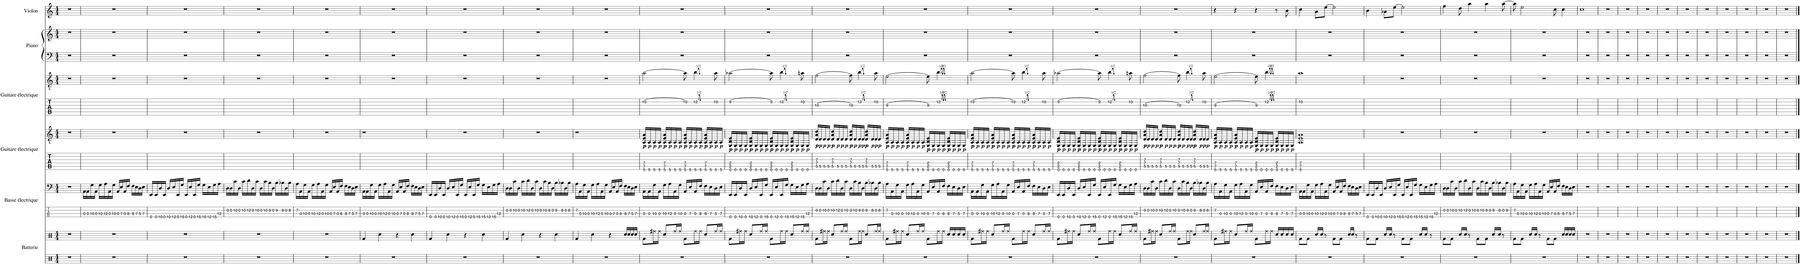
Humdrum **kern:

**kern	**kern	**kern	**kern	**kern	**kern	**dynam	**kern	**kern	**kern	**kern	**kern
*part6	*part6	*part5	*part5	*part4	*part4	*part4	*part3	*part3	*part2	*part2	*part1
*staff11	*staff10	*staff9	*staff8	*staff7	*staff6	*staff6/7	*staff5	*staff4	*staff3	*staff2	*staff1
*I"Batterie	*	*I"Basse électrique	*	*I"Guitare électrique	*	*	*I"Guitare électrique	*	*I"Piano	*	*I"Violon
*I'Bat.	*	*I'B. él.	*	*I'Guit. El.	*	*	*I'Guit. El.	*	*I'Pia.	*	*I'Vln.
*	*	*stria4	*	*stria6	*	*	*stria6	*	*	*	*
*clefX	*clefX	*	*clefF4	*	*clefGv2	*	*	*clefGv2	*clefF4	*clefG2	*clefG2
*	*	*Trd7c12	*Trd7c12	*	*	*	*	*	*	*	*
*k[]	*k[]	*k[]	*k[]	*k[]	*k[]	*	*k[]	*k[]	*k[]	*k[]	*k[]
*M4/4	*M4/4	*M4/4	*M4/4	*M4/4	*M4/4	*	*M4/4	*M4/4	*M4/4	*M4/4	*M4/4
=1	=1	=1	=1	=1	=1	=1	=1	=1	=1	=1	=1
1r	1r	1r	1r	1r	1r	.	1r	1r	1r	1r	1r
=2	=2	=2	=2	=2	=2	=2	=2	=2	=2	=2	=2
1r	1r	16AALL	16AA\LL	1r	1r	.	1r	1r	1r	1r	1r
.	.	16AAJ	16AA\	.	.	.	.	.	.	.	.
.	.	16GL	16G\	.	.	.	.	.	.	.	.
.	.	16AAJJ	16AA\JJ	.	.	.	.	.	.	.	.
.	.	16GLL	16G\LL	.	.	.	.	.	.	.	.
.	.	16AJ	16A\	.	.	.	.	.	.	.	.
.	.	16AAL	16AA\	.	.	.	.	.	.	.	.
.	.	16GJJ	16G\JJ	.	.	.	.	.	.	.	.
.	.	16AALL	16AA/LL	.	.	.	.	.	.	.	.
.	.	16EJ	16E/	.	.	.	.	.	.	.	.
.	.	16AAL	16AA/	.	.	.	.	.	.	.	.
.	.	16FJJ	16F/JJ	.	.	.	.	.	.	.	.
.	.	16FLL	16F\LL	.	.	.	.	.	.	.	.
.	.	16EJ	16E\	.	.	.	.	.	.	.	.
.	.	16DL	16D\	.	.	.	.	.	.	.	.
.	.	16EJJ	16E\JJ	.	.	.	.	.	.	.	.
=3	=3	=3	=3	=3	=3	=3	=3	=3	=3	=3	=3
1r	1r	16EELL	16EE/LL	1r	1r	.	1r	1r	1r	1r	1r
.	.	16EEJ	16EE/	.	.	.	.	.	.	.	.
.	.	16DL	16D/	.	.	.	.	.	.	.	.
.	.	16EEJJ	16EE/JJ	.	.	.	.	.	.	.	.
.	.	16DLL	16D/LL	.	.	.	.	.	.	.	.
.	.	16EJ	16E/	.	.	.	.	.	.	.	.
.	.	16EEL	16EE/	.	.	.	.	.	.	.	.
.	.	16GJJ	16G/JJ	.	.	.	.	.	.	.	.
.	.	16EELL	16EE/LL	.	.	.	.	.	.	.	.
.	.	16EJ	16E/	.	.	.	.	.	.	.	.
.	.	16EEL	16EE/	.	.	.	.	.	.	.	.
.	.	16GJJ	16G/JJ	.	.	.	.	.	.	.	.
.	.	16GLL	16G\LL	.	.	.	.	.	.	.	.
.	.	16EJ	16E\	.	.	.	.	.	.	.	.
.	.	16GL	16G\	.	.	.	.	.	.	.	.
.	.	16AJJ	16A\JJ	.	.	.	.	.	.	.	.
=4	=4	=4	=4	=4	=4	=4	=4	=4	=4	=4	=4
1r	1r	16DLL	16D\LL	1r	1r	.	1r	1r	1r	1r	1r
.	.	16DJ	16D\	.	.	.	.	.	.	.	.
.	.	16cL	16c\	.	.	.	.	.	.	.	.
.	.	16DJJ	16D\JJ	.	.	.	.	.	.	.	.
.	.	16cLL	16c\LL	.	.	.	.	.	.	.	.
.	.	16dJ	16d\	.	.	.	.	.	.	.	.
.	.	16DL	16D\	.	.	.	.	.	.	.	.
.	.	16cJJ	16c\JJ	.	.	.	.	.	.	.	.
.	.	16DLL	16D\LL	.	.	.	.	.	.	.	.
.	.	16cJ	16c\	.	.	.	.	.	.	.	.
.	.	16BL	16B\	.	.	.	.	.	.	.	.
.	.	16DJJ	16D\JJ	.	.	.	.	.	.	.	.
.	.	16BLL	16B\LL	.	.	.	.	.	.	.	.
.	.	16B-J	16B-X\	.	.	.	.	.	.	.	.
.	.	16DL	16D\	.	.	.	.	.	.	.	.
.	.	16B-JJ	16B-\JJ	.	.	.	.	.	.	.	.
=5	=5	=5	=5	=5	=5	=5	=5	=5	=5	=5	=5
1r	1r	16ALL	16A\LL	1r	1r	.	1r	1r	1r	1r	1r
.	.	16AAJ	16AA\	.	.	.	.	.	.	.	.
.	.	16GL	16G\	.	.	.	.	.	.	.	.
.	.	16AAJJ	16AA\JJ	.	.	.	.	.	.	.	.
.	.	16GLL	16G\LL	.	.	.	.	.	.	.	.
.	.	16AJ	16A\	.	.	.	.	.	.	.	.
.	.	16AAL	16AA\	.	.	.	.	.	.	.	.
.	.	16GJJ	16G\JJ	.	.	.	.	.	.	.	.
.	.	16AALL	16AA/LL	.	.	.	.	.	.	.	.
.	.	16EJ	16E/	.	.	.	.	.	.	.	.
.	.	16AAL	16AA/	.	.	.	.	.	.	.	.
.	.	16FJJ	16F/JJ	.	.	.	.	.	.	.	.
.	.	16FLL	16F\LL	.	.	.	.	.	.	.	.
.	.	16EJ	16E\	.	.	.	.	.	.	.	.
.	.	16DL	16D\	.	.	.	.	.	.	.	.
.	.	16EJJ	16E\JJ	.	.	.	.	.	.	.	.
=6	=6	=6	=6	=6	=6	=6	=6	=6	=6	=6	=6
1r	4Rf/	16AALL	16AA\LL	1r	1r	.	1r	1r	1r	1r	1r
.	.	16AAJ	16AA\	.	.	.	.	.	.	.	.
.	.	16GL	16G\	.	.	.	.	.	.	.	.
.	.	16AAJJ	16AA\JJ	.	.	.	.	.	.	.	.
.	4Rcc\	16GLL	16G\LL	.	.	.	.	.	.	.	.
.	.	16AJ	16A\	.	.	.	.	.	.	.	.
.	.	16AAL	16AA\	.	.	.	.	.	.	.	.
.	.	16GJJ	16G\JJ	.	.	.	.	.	.	.	.
.	4r	16AALL	16AA/LL	.	.	.	.	.	.	.	.
.	.	16EJ	16E/	.	.	.	.	.	.	.	.
.	.	16AAL	16AA/	.	.	.	.	.	.	.	.
.	.	16FJJ	16F/JJ	.	.	.	.	.	.	.	.
.	4Rcc\	16FLL	16F\LL	.	.	.	.	.	.	.	.
.	.	16EJ	16E\	.	.	.	.	.	.	.	.
.	.	16DL	16D\	.	.	.	.	.	.	.	.
.	.	16EJJ	16E\JJ	.	.	.	.	.	.	.	.
=7	=7	=7	=7	=7	=7	=7	=7	=7	=7	=7	=7
1r	4Rf/	16EELL	16EE/LL	1r	1r	.	1r	1r	1r	1r	1r
.	.	16EEJ	16EE/	.	.	.	.	.	.	.	.
.	.	16DL	16D/	.	.	.	.	.	.	.	.
.	.	16EEJJ	16EE/JJ	.	.	.	.	.	.	.	.
.	4Rcc\	16DLL	16D/LL	.	.	.	.	.	.	.	.
.	.	16EJ	16E/	.	.	.	.	.	.	.	.
.	.	16EEL	16EE/	.	.	.	.	.	.	.	.
.	.	16GJJ	16G/JJ	.	.	.	.	.	.	.	.
.	4r	16EELL	16EE/LL	.	.	.	.	.	.	.	.
.	.	16EJ	16E/	.	.	.	.	.	.	.	.
.	.	16EEL	16EE/	.	.	.	.	.	.	.	.
.	.	16GJJ	16G/JJ	.	.	.	.	.	.	.	.
.	4Rcc\	16GLL	16G\LL	.	.	.	.	.	.	.	.
.	.	16EJ	16E\	.	.	.	.	.	.	.	.
.	.	16GL	16G\	.	.	.	.	.	.	.	.
.	.	16AJJ	16A\JJ	.	.	.	.	.	.	.	.
=8	=8	=8	=8	=8	=8	=8	=8	=8	=8	=8	=8
1r	4Rf/	16DLL	16D\LL	1r	1r	.	1r	1r	1r	1r	1r
.	.	16DJ	16D\	.	.	.	.	.	.	.	.
.	.	16cL	16c\	.	.	.	.	.	.	.	.
.	.	16DJJ	16D\JJ	.	.	.	.	.	.	.	.
.	4Rcc\	16cLL	16c\LL	.	.	.	.	.	.	.	.
.	.	16dJ	16d\	.	.	.	.	.	.	.	.
.	.	16DL	16D\	.	.	.	.	.	.	.	.
.	.	16cJJ	16c\JJ	.	.	.	.	.	.	.	.
.	4r	16DLL	16D\LL	.	.	.	.	.	.	.	.
.	.	16cJ	16c\	.	.	.	.	.	.	.	.
.	.	16BL	16B\	.	.	.	.	.	.	.	.
.	.	16DJJ	16D\JJ	.	.	.	.	.	.	.	.
.	4Rcc\	16BLL	16B\LL	.	.	.	.	.	.	.	.
.	.	16B-J	16B-X\	.	.	.	.	.	.	.	.
.	.	16DL	16D\	.	.	.	.	.	.	.	.
.	.	16B-JJ	16B-\JJ	.	.	.	.	.	.	.	.
=9	=9	=9	=9	=9	=9	=9	=9	=9	=9	=9	=9
1r	4Rf/	16ALL	16A\LL	1r	1r	.	1r	1r	1r	1r	1r
.	.	16AAJ	16AA\	.	.	.	.	.	.	.	.
.	.	16GL	16G\	.	.	.	.	.	.	.	.
.	.	16AAJJ	16AA\JJ	.	.	.	.	.	.	.	.
.	4Rcc\	16GLL	16G\LL	.	.	.	.	.	.	.	.
.	.	16AJ	16A\	.	.	.	.	.	.	.	.
.	.	16AAL	16AA\	.	.	.	.	.	.	.	.
.	.	16GJJ	16G\JJ	.	.	.	.	.	.	.	.
.	4r	16AALL	16AA/LL	.	.	.	.	.	.	.	.
.	.	16EJ	16E/	.	.	.	.	.	.	.	.
.	.	16AAL	16AA/	.	.	.	.	.	.	.	.
.	.	16FJJ	16F/JJ	.	.	.	.	.	.	.	.
.	16Rcc/LL	16FLL	16F\LL	.	.	.	.	.	.	.	.
.	16Rcc/	16EJ	16E\	.	.	.	.	.	.	.	.
.	16Rcc/	16DL	16D\	.	.	.	.	.	.	.	.
.	16Rcc/JJ	16EJJ	16E\JJ	.	.	.	.	.	.	.	.
=10	=10	=10	=10	=10	=10	=10	=10	=10	=10	=10	=10
!	!	!	!	!	!	!LO:DY:b	!	!	!	!	!
!	!	!	!	!	!	!LO:DY:n=1:b	!	!	!	!	!
!	!	!	!	!	!	!LO:DY:n=2:b	!	!	!	!	!
1r	8Rf\L	16AALL	16AA\LL	16AA\ 16E\ 16A\LL	16AA/ 16E/ 16A/LL	p p p	[2a	[2a\	1r	1r	1r
!	!	!	!	!	!	!LO:DY:n=3:b	!	!	!	!	!
.	.	16AAJ	16AA\	16AAJ	16AA/	p	.	.	.	.	.
!	!	!	!	!	!	!LO:DY:n=4:b	!	!	!	!	!
.	16Rff\L	16GL	16G\	16AAL	16AA/	p	.	.	.	.	.
!	!	!	!	!	!	!LO:DY:n=5:b	!	!	!	!	!
.	16Rff\JJ	16AAJJ	16AA\JJ	16AAJJ	16AA/JJ	p	.	.	.	.	.
!	!	!	!	!	!	!LO:DY:n=6:b	!	!	!	!	!
!	!	!	!	!	!	!LO:DY:n=7:b	!	!	!	!	!
!	!	!	!	!	!	!LO:DY:n=8:b	!	!	!	!	!
.	8Rcc/L	16GLL	16G\LL	16AA\ 16E\ 16A\LL	16AA/ 16E/ 16A/LL	p p p	.	.	.	.	.
!	!	!	!	!	!	!LO:DY:n=9:b	!	!	!	!	!
.	.	16AJ	16A\	16AAJ	16AA/	p	.	.	.	.	.
!	!	!	!	!	!	!LO:DY:n=10:b	!	!	!	!	!
.	16Rff/L	16AAL	16AA\	16AAL	16AA/	p	.	.	.	.	.
!	!	!	!	!	!	!LO:DY:n=11:b	!	!	!	!	!
.	16Rff/JJ	16GJJ	16G\JJ	16AAJJ	16AA/JJ	p	.	.	.	.	.
!	!	!	!	!	!	!LO:DY:n=12:b	!	!	!	!	!
!	!	!	!	!	!	!LO:DY:n=13:b	!	!	!	!	!
!	!	!	!	!	!	!LO:DY:n=14:b	!	!	!	!	!
.	8Rf\L	16AALL	16AA/LL	16AA\ 16E\ 16A\LL	16AA/ 16E/ 16A/LL	p p p	8a]	8a\]	.	.	.
!	!	!	!	!	!	!LO:DY:n=15:b	!	!	!	!	!
.	.	16EJ	16E/	16AAJ	16AA/	p	.	.	.	.	.
!	!	!	!	!	!	!LO:DY:n=16:b	!	!	!	!	!
.	16Rff\L	16AAL	16AA/	16AAL	16AA/	p	4b	4b\	.	.	.
!	!	!	!	!	!	!LO:DY:n=17:b	!	!	!	!	!
.	16Rff\JJ	16FJJ	16F/JJ	16AAJJ	16AA/JJ	p	.	.	.	.	.
!	!	!	!	!	!	!LO:DY:n=18:b	!	!	!	!	!
!	!	!	!	!	!	!LO:DY:n=19:b	!	!	!	!	!
!	!	!	!	!	!	!LO:DY:n=20:b	!	!	!	!	!
.	8Rcc/L	16FLL	16F\LL	16AA\ 16E\ 16A\LL	16AA/ 16E/ 16A/LL	p p p	.	.	.	.	.
!	!	!	!	!	!	!LO:DY:n=21:b	!	!	!	!	!
.	.	16EJ	16E\	16AAJ	16AA/	p	.	.	.	.	.
!	!	!	!	!	!	!LO:DY:n=22:b	!	!	!	!	!
.	16Rff/L	16DL	16D\	16AAL	16AA/	p	8a	8a\	.	.	.
!	!	!	!	!	!	!LO:DY:n=23:b	!	!	!	!	!
.	16Rff/JJ	16EJJ	16E\JJ	16AAJJ	16AA/JJ	p	.	.	.	.	.
=11	=11	=11	=11	=11	=11	=11	=11	=11	=11	=11	=11
!	!	!	!	!	!	!LO:DY:b	!	!	!	!	!
!	!	!	!	!	!	!LO:DY:n=1:b	!	!	!	!	!
!	!	!	!	!	!	!LO:DY:n=2:b	!	!	!	!	!
1r	8Rf\L	16EELL	16EE/LL	16EE\ 16BB\ 16E\LL	16EE/ 16BB/ 16E/LL	p p p	[2a-	[2a-X\	1r	1r	1r
!	!	!	!	!	!	!LO:DY:n=3:b	!	!	!	!	!
.	.	16EEJ	16EE/	16EEJ	16EE/	p	.	.	.	.	.
!	!	!	!	!	!	!LO:DY:n=4:b	!	!	!	!	!
.	16Rff\L	16DL	16D/	16EEL	16EE/	p	.	.	.	.	.
!	!	!	!	!	!	!LO:DY:n=5:b	!	!	!	!	!
.	16Rff\JJ	16EEJJ	16EE/JJ	16EEJJ	16EE/JJ	p	.	.	.	.	.
!	!	!	!	!	!	!LO:DY:n=6:b	!	!	!	!	!
!	!	!	!	!	!	!LO:DY:n=7:b	!	!	!	!	!
!	!	!	!	!	!	!LO:DY:n=8:b	!	!	!	!	!
.	8Rcc/L	16DLL	16D/LL	16EE\ 16BB\ 16E\LL	16EE/ 16BB/ 16E/LL	p p p	.	.	.	.	.
!	!	!	!	!	!	!LO:DY:n=9:b	!	!	!	!	!
.	.	16EJ	16E/	16EEJ	16EE/	p	.	.	.	.	.
!	!	!	!	!	!	!LO:DY:n=10:b	!	!	!	!	!
.	16Rff/L	16EEL	16EE/	16EEL	16EE/	p	.	.	.	.	.
!	!	!	!	!	!	!LO:DY:n=11:b	!	!	!	!	!
.	16Rff/JJ	16GJJ	16G/JJ	16EEJJ	16EE/JJ	p	.	.	.	.	.
!	!	!	!	!	!	!LO:DY:n=12:b	!	!	!	!	!
!	!	!	!	!	!	!LO:DY:n=13:b	!	!	!	!	!
!	!	!	!	!	!	!LO:DY:n=14:b	!	!	!	!	!
.	8Rf\L	16EELL	16EE/LL	16EE\ 16BB\ 16E\LL	16EE/ 16BB/ 16E/LL	p p p	8a-]	8a-\]	.	.	.
!	!	!	!	!	!	!LO:DY:n=15:b	!	!	!	!	!
.	.	16EJ	16E/	16EEJ	16EE/	p	.	.	.	.	.
!	!	!	!	!	!	!LO:DY:n=16:b	!	!	!	!	!
.	16Rff\L	16EEL	16EE/	16EEL	16EE/	p	4b	4b\	.	.	.
!	!	!	!	!	!	!LO:DY:n=17:b	!	!	!	!	!
.	16Rff\JJ	16GJJ	16G/JJ	16EEJJ	16EE/JJ	p	.	.	.	.	.
!	!	!	!	!	!	!LO:DY:n=18:b	!	!	!	!	!
!	!	!	!	!	!	!LO:DY:n=19:b	!	!	!	!	!
!	!	!	!	!	!	!LO:DY:n=20:b	!	!	!	!	!
.	8Rcc/L	16GLL	16G\LL	16EE\ 16BB\ 16E\LL	16EE/ 16BB/ 16E/LL	p p p	.	.	.	.	.
!	!	!	!	!	!	!LO:DY:n=21:b	!	!	!	!	!
.	.	16EJ	16E\	16EEJ	16EE/	p	.	.	.	.	.
!	!	!	!	!	!	!LO:DY:n=22:b	!	!	!	!	!
.	16Rff/L	16GL	16G\	16EEL	16EE/	p	8a	8an\	.	.	.
!	!	!	!	!	!	!LO:DY:n=23:b	!	!	!	!	!
.	16Rff/JJ	16AJJ	16A\JJ	16EEJJ	16EE/JJ	p	.	.	.	.	.
=12	=12	=12	=12	=12	=12	=12	=12	=12	=12	=12	=12
!	!	!	!	!	!	!LO:DY:b	!	!	!	!	!
!	!	!	!	!	!	!LO:DY:n=1:b	!	!	!	!	!
!	!	!	!	!	!	!LO:DY:n=2:b	!	!	!	!	!
1r	8Rf\L	16DLL	16D\LL	16D\ 16A\ 16d\LL	16D/ 16A/ 16d/LL	p p p	[2f	[2f\	1r	1r	1r
!	!	!	!	!	!	!LO:DY:n=3:b	!	!	!	!	!
.	.	16DJ	16D\	16DJ	16D/	p	.	.	.	.	.
!	!	!	!	!	!	!LO:DY:n=4:b	!	!	!	!	!
.	16Rff\L	16cL	16c\	16DL	16D/	p	.	.	.	.	.
!	!	!	!	!	!	!LO:DY:n=5:b	!	!	!	!	!
.	16Rff\JJ	16DJJ	16D\JJ	16DJJ	16D/JJ	p	.	.	.	.	.
!	!	!	!	!	!	!LO:DY:n=6:b	!	!	!	!	!
!	!	!	!	!	!	!LO:DY:n=7:b	!	!	!	!	!
!	!	!	!	!	!	!LO:DY:n=8:b	!	!	!	!	!
.	8Rcc/L	16cLL	16c\LL	16D\ 16A\ 16d\LL	16D/ 16A/ 16d/LL	p p p	.	.	.	.	.
!	!	!	!	!	!	!LO:DY:n=9:b	!	!	!	!	!
.	.	16dJ	16d\	16DJ	16D/	p	.	.	.	.	.
!	!	!	!	!	!	!LO:DY:n=10:b	!	!	!	!	!
.	16Rff/L	16DL	16D\	16DL	16D/	p	.	.	.	.	.
!	!	!	!	!	!	!LO:DY:n=11:b	!	!	!	!	!
.	16Rff/JJ	16cJJ	16c\JJ	16DJJ	16D/JJ	p	.	.	.	.	.
!	!	!	!	!	!	!LO:DY:n=12:b	!	!	!	!	!
!	!	!	!	!	!	!LO:DY:n=13:b	!	!	!	!	!
!	!	!	!	!	!	!LO:DY:n=14:b	!	!	!	!	!
.	8Rf\L	16DLL	16D\LL	16D\ 16A\ 16d\LL	16D/ 16A/ 16d/LL	p p p	8f]	8f\]	.	.	.
!	!	!	!	!	!	!LO:DY:n=15:b	!	!	!	!	!
.	.	16cJ	16c\	16DJ	16D/	p	.	.	.	.	.
!	!	!	!	!	!	!LO:DY:n=16:b	!	!	!	!	!
.	16Rff\L	16BL	16B\	16DL	16D/	p	4b	4b\	.	.	.
!	!	!	!	!	!	!LO:DY:n=17:b	!	!	!	!	!
.	16Rff\JJ	16DJJ	16D\JJ	16DJJ	16D/JJ	p	.	.	.	.	.
!	!	!	!	!	!	!LO:DY:n=18:b	!	!	!	!	!
!	!	!	!	!	!	!LO:DY:n=19:b	!	!	!	!	!
!	!	!	!	!	!	!LO:DY:n=20:b	!	!	!	!	!
.	8Rcc/L	16BLL	16B\LL	16D\ 16A\ 16d\LL	16D/ 16A/ 16d/LL	p p p	.	.	.	.	.
!	!	!	!	!	!	!LO:DY:n=21:b	!	!	!	!	!
.	.	16B-XJ	16B-X\	16DJ	16D/	p	.	.	.	.	.
!	!	!	!	!	!	!LO:DY:n=22:b	!	!	!	!	!
.	16Rff/L	16DL	16D\	16DL	16D/	p	8a	8a\	.	.	.
!	!	!	!	!	!	!LO:DY:n=23:b	!	!	!	!	!
.	16Rff/JJ	16B-JJ	16B-\JJ	16DJJ	16D/JJ	p	.	.	.	.	.
=13	=13	=13	=13	=13	=13	=13	=13	=13	=13	=13	=13
!	!	!	!	!	!	!LO:DY:b	!	!	!	!	!
!	!	!	!	!	!	!LO:DY:n=1:b	!	!	!	!	!
!	!	!	!	!	!	!LO:DY:n=2:b	!	!	!	!	!
1r	8Rf\L	16ALL	16A\LL	16AA\ 16E\ 16A\LL	16AA/ 16E/ 16A/LL	p p p	[2e	[2e\	1r	1r	1r
!	!	!	!	!	!	!LO:DY:n=3:b	!	!	!	!	!
.	.	16AAJ	16AA\	16AAJ	16AA/	p	.	.	.	.	.
!	!	!	!	!	!	!LO:DY:n=4:b	!	!	!	!	!
.	16Rff\L	16GL	16G\	16AAL	16AA/	p	.	.	.	.	.
!	!	!	!	!	!	!LO:DY:n=5:b	!	!	!	!	!
.	16Rff\JJ	16AAJJ	16AA\JJ	16AAJJ	16AA/JJ	p	.	.	.	.	.
!	!	!	!	!	!	!LO:DY:n=6:b	!	!	!	!	!
!	!	!	!	!	!	!LO:DY:n=7:b	!	!	!	!	!
!	!	!	!	!	!	!LO:DY:n=8:b	!	!	!	!	!
.	8Rcc/L	16GLL	16G\LL	16AA\ 16E\ 16A\LL	16AA/ 16E/ 16A/LL	p p p	.	.	.	.	.
!	!	!	!	!	!	!LO:DY:n=9:b	!	!	!	!	!
.	.	16AJ	16A\	16AAJ	16AA/	p	.	.	.	.	.
!	!	!	!	!	!	!LO:DY:n=10:b	!	!	!	!	!
.	16Rff/L	16AAL	16AA\	16AAL	16AA/	p	.	.	.	.	.
!	!	!	!	!	!	!LO:DY:n=11:b	!	!	!	!	!
.	16Rff/JJ	16GJJ	16G\JJ	16AAJJ	16AA/JJ	p	.	.	.	.	.
!	!	!	!	!	!	!LO:DY:n=12:b	!	!	!	!	!
!	!	!	!	!	!	!LO:DY:n=13:b	!	!	!	!	!
!	!	!	!	!	!	!LO:DY:n=14:b	!	!	!	!	!
.	8Rf\L	16AALL	16AA/LL	16EE\ 16BB\ 16E\LL	16EE/ 16BB/ 16E/LL	p p p	8e]	8e\]	.	.	.
!	!	!	!	!	!	!LO:DY:n=15:b	!	!	!	!	!
.	.	16EJ	16E/	16EEJ	16EE/	p	.	.	.	.	.
!	!	!	!	!	!	!LO:DY:n=16:b	!	!	!	!	!
.	16Rff\L	16AAL	16AA/	16EEL	16EE/	p	4.b	4.b\	.	.	.
!	!	!	!	!	!	!LO:DY:n=17:b	!	!	!	!	!
.	16Rff\JJ	16FJJ	16F/JJ	16EEJJ	16EE/JJ	p	.	.	.	.	.
!	!	!	!	!	!	!LO:DY:n=18:b	!	!	!	!	!
!	!	!	!	!	!	!LO:DY:n=19:b	!	!	!	!	!
!	!	!	!	!	!	!LO:DY:n=20:b	!	!	!	!	!
.	16Rcc/LL	16FLL	16F\LL	16EE\ 16BB\ 16E\LL	16EE/ 16BB/ 16E/LL	p p p	.	.	.	.	.
!	!	!	!	!	!	!LO:DY:n=21:b	!	!	!	!	!
.	16Rcc/	16EJ	16E\	16EEJ	16EE/	p	.	.	.	.	.
!	!	!	!	!	!	!LO:DY:n=22:b	!	!	!	!	!
.	16Rcc/	16DL	16D\	16EEL	16EE/	p	.	.	.	.	.
!	!	!	!	!	!	!LO:DY:n=23:b	!	!	!	!	!
.	16Rcc/JJ	16EJJ	16E\JJ	16EEJJ	16EE/JJ	p	.	.	.	.	.
=14	=14	=14	=14	=14	=14	=14	=14	=14	=14	=14	=14
!	!	!	!	!	!	!LO:DY:b	!	!	!	!	!
!	!	!	!	!	!	!LO:DY:n=1:b	!	!	!	!	!
!	!	!	!	!	!	!LO:DY:n=2:b	!	!	!	!	!
1r	8Rf\L	16AALL	16AA\LL	16AA\ 16E\ 16A\LL	16AA/ 16E/ 16A/LL	p p p	[2a	[2a\	1r	1r	1r
!	!	!	!	!	!	!LO:DY:n=3:b	!	!	!	!	!
.	.	16AAJ	16AA\	16AAJ	16AA/	p	.	.	.	.	.
!	!	!	!	!	!	!LO:DY:n=4:b	!	!	!	!	!
.	16Rff\L	16GL	16G\	16AAL	16AA/	p	.	.	.	.	.
!	!	!	!	!	!	!LO:DY:n=5:b	!	!	!	!	!
.	16Rff\JJ	16AAJJ	16AA\JJ	16AAJJ	16AA/JJ	p	.	.	.	.	.
!	!	!	!	!	!	!LO:DY:n=6:b	!	!	!	!	!
!	!	!	!	!	!	!LO:DY:n=7:b	!	!	!	!	!
!	!	!	!	!	!	!LO:DY:n=8:b	!	!	!	!	!
.	8Rcc/L	16GLL	16G\LL	16AA\ 16E\ 16A\LL	16AA/ 16E/ 16A/LL	p p p	.	.	.	.	.
!	!	!	!	!	!	!LO:DY:n=9:b	!	!	!	!	!
.	.	16AJ	16A\	16AAJ	16AA/	p	.	.	.	.	.
!	!	!	!	!	!	!LO:DY:n=10:b	!	!	!	!	!
.	16Rff/L	16AAL	16AA\	16AAL	16AA/	p	.	.	.	.	.
!	!	!	!	!	!	!LO:DY:n=11:b	!	!	!	!	!
.	16Rff/JJ	16GJJ	16G\JJ	16AAJJ	16AA/JJ	p	.	.	.	.	.
!	!	!	!	!	!	!LO:DY:n=12:b	!	!	!	!	!
!	!	!	!	!	!	!LO:DY:n=13:b	!	!	!	!	!
!	!	!	!	!	!	!LO:DY:n=14:b	!	!	!	!	!
.	8Rf\L	16AALL	16AA/LL	16AA\ 16E\ 16A\LL	16AA/ 16E/ 16A/LL	p p p	8a]	8a\]	.	.	.
!	!	!	!	!	!	!LO:DY:n=15:b	!	!	!	!	!
.	.	16EJ	16E/	16AAJ	16AA/	p	.	.	.	.	.
!	!	!	!	!	!	!LO:DY:n=16:b	!	!	!	!	!
.	16Rff\L	16AAL	16AA/	16AAL	16AA/	p	4b	4b\	.	.	.
!	!	!	!	!	!	!LO:DY:n=17:b	!	!	!	!	!
.	16Rff\JJ	16FJJ	16F/JJ	16AAJJ	16AA/JJ	p	.	.	.	.	.
!	!	!	!	!	!	!LO:DY:n=18:b	!	!	!	!	!
!	!	!	!	!	!	!LO:DY:n=19:b	!	!	!	!	!
!	!	!	!	!	!	!LO:DY:n=20:b	!	!	!	!	!
.	8Rcc/L	16FLL	16F\LL	16AA\ 16E\ 16A\LL	16AA/ 16E/ 16A/LL	p p p	.	.	.	.	.
!	!	!	!	!	!	!LO:DY:n=21:b	!	!	!	!	!
.	.	16EJ	16E\	16AAJ	16AA/	p	.	.	.	.	.
!	!	!	!	!	!	!LO:DY:n=22:b	!	!	!	!	!
.	16Rff/L	16DL	16D\	16AAL	16AA/	p	8a	8a\	.	.	.
!	!	!	!	!	!	!LO:DY:n=23:b	!	!	!	!	!
.	16Rff/JJ	16EJJ	16E\JJ	16AAJJ	16AA/JJ	p	.	.	.	.	.
=15	=15	=15	=15	=15	=15	=15	=15	=15	=15	=15	=15
!	!	!	!	!	!	!LO:DY:b	!	!	!	!	!
!	!	!	!	!	!	!LO:DY:n=1:b	!	!	!	!	!
!	!	!	!	!	!	!LO:DY:n=2:b	!	!	!	!	!
1r	8Rf\L	16EELL	16EE/LL	16EE\ 16BB\ 16E\LL	16EE/ 16BB/ 16E/LL	p p p	[2a-	[2a-X\	1r	1r	1r
!	!	!	!	!	!	!LO:DY:n=3:b	!	!	!	!	!
.	.	16EEJ	16EE/	16EEJ	16EE/	p	.	.	.	.	.
!	!	!	!	!	!	!LO:DY:n=4:b	!	!	!	!	!
.	16Rff\L	16DL	16D/	16EEL	16EE/	p	.	.	.	.	.
!	!	!	!	!	!	!LO:DY:n=5:b	!	!	!	!	!
.	16Rff\JJ	16EEJJ	16EE/JJ	16EEJJ	16EE/JJ	p	.	.	.	.	.
!	!	!	!	!	!	!LO:DY:n=6:b	!	!	!	!	!
!	!	!	!	!	!	!LO:DY:n=7:b	!	!	!	!	!
!	!	!	!	!	!	!LO:DY:n=8:b	!	!	!	!	!
.	8Rcc/L	16DLL	16D/LL	16EE\ 16BB\ 16E\LL	16EE/ 16BB/ 16E/LL	p p p	.	.	.	.	.
!	!	!	!	!	!	!LO:DY:n=9:b	!	!	!	!	!
.	.	16EJ	16E/	16EEJ	16EE/	p	.	.	.	.	.
!	!	!	!	!	!	!LO:DY:n=10:b	!	!	!	!	!
.	16Rff/L	16EEL	16EE/	16EEL	16EE/	p	.	.	.	.	.
!	!	!	!	!	!	!LO:DY:n=11:b	!	!	!	!	!
.	16Rff/JJ	16GJJ	16G/JJ	16EEJJ	16EE/JJ	p	.	.	.	.	.
!	!	!	!	!	!	!LO:DY:n=12:b	!	!	!	!	!
!	!	!	!	!	!	!LO:DY:n=13:b	!	!	!	!	!
!	!	!	!	!	!	!LO:DY:n=14:b	!	!	!	!	!
.	8Rf\L	16EELL	16EE/LL	16EE\ 16BB\ 16E\LL	16EE/ 16BB/ 16E/LL	p p p	8a-]	8a-\]	.	.	.
!	!	!	!	!	!	!LO:DY:n=15:b	!	!	!	!	!
.	.	16EJ	16E/	16EEJ	16EE/	p	.	.	.	.	.
!	!	!	!	!	!	!LO:DY:n=16:b	!	!	!	!	!
.	16Rff\L	16EEL	16EE/	16EEL	16EE/	p	4b	4b\	.	.	.
!	!	!	!	!	!	!LO:DY:n=17:b	!	!	!	!	!
.	16Rff\JJ	16GJJ	16G/JJ	16EEJJ	16EE/JJ	p	.	.	.	.	.
!	!	!	!	!	!	!LO:DY:n=18:b	!	!	!	!	!
!	!	!	!	!	!	!LO:DY:n=19:b	!	!	!	!	!
!	!	!	!	!	!	!LO:DY:n=20:b	!	!	!	!	!
.	8Rcc/L	16GLL	16G\LL	16EE\ 16BB\ 16E\LL	16EE/ 16BB/ 16E/LL	p p p	.	.	.	.	.
!	!	!	!	!	!	!LO:DY:n=21:b	!	!	!	!	!
.	.	16EJ	16E\	16EEJ	16EE/	p	.	.	.	.	.
!	!	!	!	!	!	!LO:DY:n=22:b	!	!	!	!	!
.	16Rff/L	16GL	16G\	16EEL	16EE/	p	8a	8an\	.	.	.
!	!	!	!	!	!	!LO:DY:n=23:b	!	!	!	!	!
.	16Rff/JJ	16AJJ	16A\JJ	16EEJJ	16EE/JJ	p	.	.	.	.	.
=16	=16	=16	=16	=16	=16	=16	=16	=16	=16	=16	=16
!	!	!	!	!	!	!LO:DY:b	!	!	!	!	!
!	!	!	!	!	!	!LO:DY:n=1:b	!	!	!	!	!
!	!	!	!	!	!	!LO:DY:n=2:b	!	!	!	!	!
1r	8Rf\L	16DLL	16D\LL	16D\ 16A\ 16d\LL	16D/ 16A/ 16d/LL	p p p	[2f	[2f\	1r	1r	1r
!	!	!	!	!	!	!LO:DY:n=3:b	!	!	!	!	!
.	.	16DJ	16D\	16DJ	16D/	p	.	.	.	.	.
!	!	!	!	!	!	!LO:DY:n=4:b	!	!	!	!	!
.	16Rff\L	16cL	16c\	16DL	16D/	p	.	.	.	.	.
!	!	!	!	!	!	!LO:DY:n=5:b	!	!	!	!	!
.	16Rff\JJ	16DJJ	16D\JJ	16DJJ	16D/JJ	p	.	.	.	.	.
!	!	!	!	!	!	!LO:DY:n=6:b	!	!	!	!	!
!	!	!	!	!	!	!LO:DY:n=7:b	!	!	!	!	!
!	!	!	!	!	!	!LO:DY:n=8:b	!	!	!	!	!
.	8Rcc/L	16cLL	16c\LL	16D\ 16A\ 16d\LL	16D/ 16A/ 16d/LL	p p p	.	.	.	.	.
!	!	!	!	!	!	!LO:DY:n=9:b	!	!	!	!	!
.	.	16dJ	16d\	16DJ	16D/	p	.	.	.	.	.
!	!	!	!	!	!	!LO:DY:n=10:b	!	!	!	!	!
.	16Rff/L	16DL	16D\	16DL	16D/	p	.	.	.	.	.
!	!	!	!	!	!	!LO:DY:n=11:b	!	!	!	!	!
.	16Rff/JJ	16cJJ	16c\JJ	16DJJ	16D/JJ	p	.	.	.	.	.
!	!	!	!	!	!	!LO:DY:n=12:b	!	!	!	!	!
!	!	!	!	!	!	!LO:DY:n=13:b	!	!	!	!	!
!	!	!	!	!	!	!LO:DY:n=14:b	!	!	!	!	!
.	8Rf\L	16DLL	16D\LL	16D\ 16A\ 16d\LL	16D/ 16A/ 16d/LL	p p p	8f]	8f\]	.	.	.
!	!	!	!	!	!	!LO:DY:n=15:b	!	!	!	!	!
.	.	16cJ	16c\	16DJ	16D/	p	.	.	.	.	.
!	!	!	!	!	!	!LO:DY:n=16:b	!	!	!	!	!
.	16Rff\L	16BL	16B\	16DL	16D/	p	4b	4b\	.	.	.
!	!	!	!	!	!	!LO:DY:n=17:b	!	!	!	!	!
.	16Rff\JJ	16DJJ	16D\JJ	16DJJ	16D/JJ	p	.	.	.	.	.
!	!	!	!	!	!	!LO:DY:n=18:b	!	!	!	!	!
!	!	!	!	!	!	!LO:DY:n=19:b	!	!	!	!	!
!	!	!	!	!	!	!LO:DY:n=20:b	!	!	!	!	!
.	8Rcc/L	16BLL	16B\LL	16D\ 16A\ 16d\LL	16D/ 16A/ 16d/LL	p p p	.	.	.	.	.
!	!	!	!	!	!	!LO:DY:n=21:b	!	!	!	!	!
.	.	16B-XJ	16B-X\	16DJ	16D/	p	.	.	.	.	.
!	!	!	!	!	!	!LO:DY:n=22:b	!	!	!	!	!
.	16Rff/L	16DL	16D\	16DL	16D/	p	8a	8a\	.	.	.
!	!	!	!	!	!	!LO:DY:n=23:b	!	!	!	!	!
.	16Rff/JJ	16B-JJ	16B-\JJ	16DJJ	16D/JJ	p	.	.	.	.	.
=17	=17	=17	=17	=17	=17	=17	=17	=17	=17	=17	=17
!	!	!	!	!	!	!LO:DY:b	!	!	!	!	!
!	!	!	!	!	!	!LO:DY:n=1:b	!	!	!	!	!
!	!	!	!	!	!	!LO:DY:n=2:b	!	!	!	!	!
1r	8Rf\L	16ALL	16A\LL	16AA\ 16E\ 16A\LL	16AA/ 16E/ 16A/LL	p p p	[2e	[2e\	1r	1r	4r
!	!	!	!	!	!	!LO:DY:n=3:b	!	!	!	!	!
.	.	16AAJ	16AA\	16AAJ	16AA/	p	.	.	.	.	.
!	!	!	!	!	!	!LO:DY:n=4:b	!	!	!	!	!
.	16Rff\L	16GL	16G\	16AAL	16AA/	p	.	.	.	.	.
!	!	!	!	!	!	!LO:DY:n=5:b	!	!	!	!	!
.	16Rff\JJ	16AAJJ	16AA\JJ	16AAJJ	16AA/JJ	p	.	.	.	.	.
!	!	!	!	!	!	!LO:DY:n=6:b	!	!	!	!	!
!	!	!	!	!	!	!LO:DY:n=7:b	!	!	!	!	!
!	!	!	!	!	!	!LO:DY:n=8:b	!	!	!	!	!
.	8Rcc/L	16GLL	16G\LL	16AA\ 16E\ 16A\LL	16AA/ 16E/ 16A/LL	p p p	.	.	.	.	4r
!	!	!	!	!	!	!LO:DY:n=9:b	!	!	!	!	!
.	.	16AJ	16A\	16AAJ	16AA/	p	.	.	.	.	.
!	!	!	!	!	!	!LO:DY:n=10:b	!	!	!	!	!
.	16Rff/L	16AAL	16AA\	16AAL	16AA/	p	.	.	.	.	.
!	!	!	!	!	!	!LO:DY:n=11:b	!	!	!	!	!
.	16Rff/JJ	16GJJ	16G\JJ	16AAJJ	16AA/JJ	p	.	.	.	.	.
!	!	!	!	!	!	!LO:DY:n=12:b	!	!	!	!	!
!	!	!	!	!	!	!LO:DY:n=13:b	!	!	!	!	!
!	!	!	!	!	!	!LO:DY:n=14:b	!	!	!	!	!
.	8Rf\L	16AALL	16AA/LL	16EE\ 16BB\ 16E\LL	16EE/ 16BB/ 16E/LL	p p p	8e]	8e\]	.	.	4r
!	!	!	!	!	!	!LO:DY:n=15:b	!	!	!	!	!
.	.	16EJ	16E/	16EEJ	16EE/	p	.	.	.	.	.
!	!	!	!	!	!	!LO:DY:n=16:b	!	!	!	!	!
.	16Rff\L	16AAL	16AA/	16EEL	16EE/	p	4.b	4.b\	.	.	.
!	!	!	!	!	!	!LO:DY:n=17:b	!	!	!	!	!
.	16Rff\JJ	16FJJ	16F/JJ	16EEJJ	16EE/JJ	p	.	.	.	.	.
!	!	!	!	!	!	!LO:DY:n=18:b	!	!	!	!	!
!	!	!	!	!	!	!LO:DY:n=19:b	!	!	!	!	!
!	!	!	!	!	!	!LO:DY:n=20:b	!	!	!	!	!
.	16Rcc/LL	16FLL	16F\LL	16EE\ 16BB\ 16E\LL	16EE/ 16BB/ 16E/LL	p p p	.	.	.	.	8r
!	!	!	!	!	!	!LO:DY:n=21:b	!	!	!	!	!
.	16Rcc/	16EJ	16E\	16EEJ	16EE/	p	.	.	.	.	.
!	!	!	!	!	!	!LO:DY:n=22:b	!	!	!	!	!
.	16Rcc/	16DL	16D\	16EEL	16EE/	p	.	.	.	.	8b\
!	!	!	!	!	!	!LO:DY:n=23:b	!	!	!	!	!
.	16Rcc/JJ	16EJJ	16E\JJ	16EEJJ	16EE/JJ	p	.	.	.	.	.
=18	=18	=18	=18	=18	=18	=18	=18	=18	=18	=18	=18
1r	8Rf\L	16AALL	16AA\LL	1AA 1E 1A	1AA 1E 1A	.	1a	1a	1r	1r	4cc\
.	.	16AAJ	16AA\	.	.	.	.	.	.	.	.
.	8Rf\J	16GL	16G\	.	.	.	.	.	.	.	.
.	.	16AAJJ	16AA\JJ	.	.	.	.	.	.	.	.
.	16Rcc/LL	16GLL	16G\LL	.	.	.	.	.	.	.	8a\L
.	16Rcc/JJ	16AJ	16A\	.	.	.	.	.	.	.	.
.	8r	16AAL	16AA\	.	.	.	.	.	.	.	[8ee\J
.	.	16GJJ	16G\JJ	.	.	.	.	.	.	.	.
.	8Rf\L	16AALL	16AA/LL	.	.	.	.	.	.	.	2ee\]
.	.	16EJ	16E/	.	.	.	.	.	.	.	.
.	8Rf\J	16AAL	16AA/	.	.	.	.	.	.	.	.
.	.	16FJJ	16F/JJ	.	.	.	.	.	.	.	.
.	16Rcc/LL	16FLL	16F\LL	.	.	.	.	.	.	.	.
.	16Rcc/JJ	16EJ	16E\	.	.	.	.	.	.	.	.
.	8r	16DL	16D\	.	.	.	.	.	.	.	.
.	.	16EJJ	16E\JJ	.	.	.	.	.	.	.	.
=19	=19	=19	=19	=19	=19	=19	=19	=19	=19	=19	=19
1r	8Rf\L	16EELL	16EE/LL	1r	1r	.	1r	1r	1r	1r	4b\
.	.	16EEJ	16EE/	.	.	.	.	.	.	.	.
.	8Rf\J	16DL	16D/	.	.	.	.	.	.	.	.
.	.	16EEJJ	16EE/JJ	.	.	.	.	.	.	.	.
.	16Rcc/LL	16DLL	16D/LL	.	.	.	.	.	.	.	8a-X\L
.	16Rcc/JJ	16EJ	16E/	.	.	.	.	.	.	.	.
.	8r	16EEL	16EE/	.	.	.	.	.	.	.	[8ee\J
.	.	16GJJ	16G/JJ	.	.	.	.	.	.	.	.
.	8Rf\L	16EELL	16EE/LL	.	.	.	.	.	.	.	2ee\]
.	.	16EJ	16E/	.	.	.	.	.	.	.	.
.	8Rf\J	16EEL	16EE/	.	.	.	.	.	.	.	.
.	.	16GJJ	16G/JJ	.	.	.	.	.	.	.	.
.	16Rcc/LL	16GLL	16G\LL	.	.	.	.	.	.	.	.
.	16Rcc/JJ	16EJ	16E\	.	.	.	.	.	.	.	.
.	8r	16GL	16G\	.	.	.	.	.	.	.	.
.	.	16AJJ	16A\JJ	.	.	.	.	.	.	.	.
=20	=20	=20	=20	=20	=20	=20	=20	=20	=20	=20	=20
1r	8Rf\L	16DLL	16D\LL	1r	1r	.	1r	1r	1r	1r	4ff\
.	.	16DJ	16D\	.	.	.	.	.	.	.	.
.	8Rf\J	16cL	16c\	.	.	.	.	.	.	.	.
.	.	16DJJ	16D\JJ	.	.	.	.	.	.	.	.
.	16Rcc/LL	16cLL	16c\LL	.	.	.	.	.	.	.	8dd\
.	16Rcc/JJ	16dJ	16d\	.	.	.	.	.	.	.	.
.	8r	16DL	16D\	.	.	.	.	.	.	.	4aa\
.	.	16cJJ	16c\JJ	.	.	.	.	.	.	.	.
.	8Rf\L	16DLL	16D\LL	.	.	.	.	.	.	.	.
.	.	16cJ	16c\	.	.	.	.	.	.	.	.
.	8Rf\J	16BL	16B\	.	.	.	.	.	.	.	4aa\
.	.	16DJJ	16D\JJ	.	.	.	.	.	.	.	.
.	16Rcc/LL	16BLL	16B\LL	.	.	.	.	.	.	.	.
.	16Rcc/JJ	16B-XJ	16B-X\	.	.	.	.	.	.	.	.
.	8r	16DL	16D\	.	.	.	.	.	.	.	[8aa\
.	.	16B-JJ	16B-\JJ	.	.	.	.	.	.	.	.
=21	=21	=21	=21	=21	=21	=21	=21	=21	=21	=21	=21
1r	8Rf\L	16ALL	16A\LL	1r	1r	.	1r	1r	1r	1r	8aa\]
.	.	16AAJ	16AA\	.	.	.	.	.	.	.	.
.	8Rf\J	16GL	16G\	.	.	.	.	.	.	.	2ee\
.	.	16AAJJ	16AA\JJ	.	.	.	.	.	.	.	.
.	16Rcc/LL	16GLL	16G\LL	.	.	.	.	.	.	.	.
.	16Rcc/JJ	16AJ	16A\	.	.	.	.	.	.	.	.
.	8r	16AAL	16AA\	.	.	.	.	.	.	.	.
.	.	16GJJ	16G\JJ	.	.	.	.	.	.	.	.
.	8Rf\L	16AALL	16AA/LL	.	.	.	.	.	.	.	.
.	.	16EJ	16E/	.	.	.	.	.	.	.	.
.	8Rf\J	16AAL	16AA/	.	.	.	.	.	.	.	8cc\
.	.	16FJJ	16F/JJ	.	.	.	.	.	.	.	.
.	16Rcc/LL	16FLL	16F\LL	.	.	.	.	.	.	.	4cc\
.	16Rcc/	16EJ	16E\	.	.	.	.	.	.	.	.
.	16Rcc/	16DL	16D\	.	.	.	.	.	.	.	.
.	16Rcc/JJ	16EJJ	16E\JJ	.	.	.	.	.	.	.	.
=22	=22	=22	=22	=22	=22	=22	=22	=22	=22	=22	=22
1r	1r	1r	1r	1r	1r	.	1r	1r	1r	1r	1cc
=23	=23	=23	=23	=23	=23	=23	=23	=23	=23	=23	=23
1r	1r	1r	1r	1r	1r	.	1r	1r	1r	1r	1r
=24	=24	=24	=24	=24	=24	=24	=24	=24	=24	=24	=24
1r	1r	1r	1r	1r	1r	.	1r	1r	1r	1r	1r
=25	=25	=25	=25	=25	=25	=25	=25	=25	=25	=25	=25
1r	1r	1r	1r	1r	1r	.	1r	1r	1r	1r	1r
=26	=26	=26	=26	=26	=26	=26	=26	=26	=26	=26	=26
1r	1r	1r	1r	1r	1r	.	1r	1r	1r	1r	1r
=27	=27	=27	=27	=27	=27	=27	=27	=27	=27	=27	=27
1r	1r	1r	1r	1r	1r	.	1r	1r	1r	1r	1r
=28	=28	=28	=28	=28	=28	=28	=28	=28	=28	=28	=28
1r	1r	1r	1r	1r	1r	.	1r	1r	1r	1r	1r
=29	=29	=29	=29	=29	=29	=29	=29	=29	=29	=29	=29
1r	1r	1r	1r	1r	1r	.	1r	1r	1r	1r	1r
=30	=30	=30	=30	=30	=30	=30	=30	=30	=30	=30	=30
1r	1r	1r	1r	1r	1r	.	1r	1r	1r	1r	1r
=31	=31	=31	=31	=31	=31	=31	=31	=31	=31	=31	=31
1r	1r	1r	1r	1r	1r	.	1r	1r	1r	1r	1r
=32	=32	=32	=32	=32	=32	=32	=32	=32	=32	=32	=32
1r	1r	1r	1r	1r	1r	.	1r	1r	1r	1r	1r
==	==	==	==	==	==	==	==	==	==	==	==
*-	*-	*-	*-	*-	*-	*-	*-	*-	*-	*-	*-
